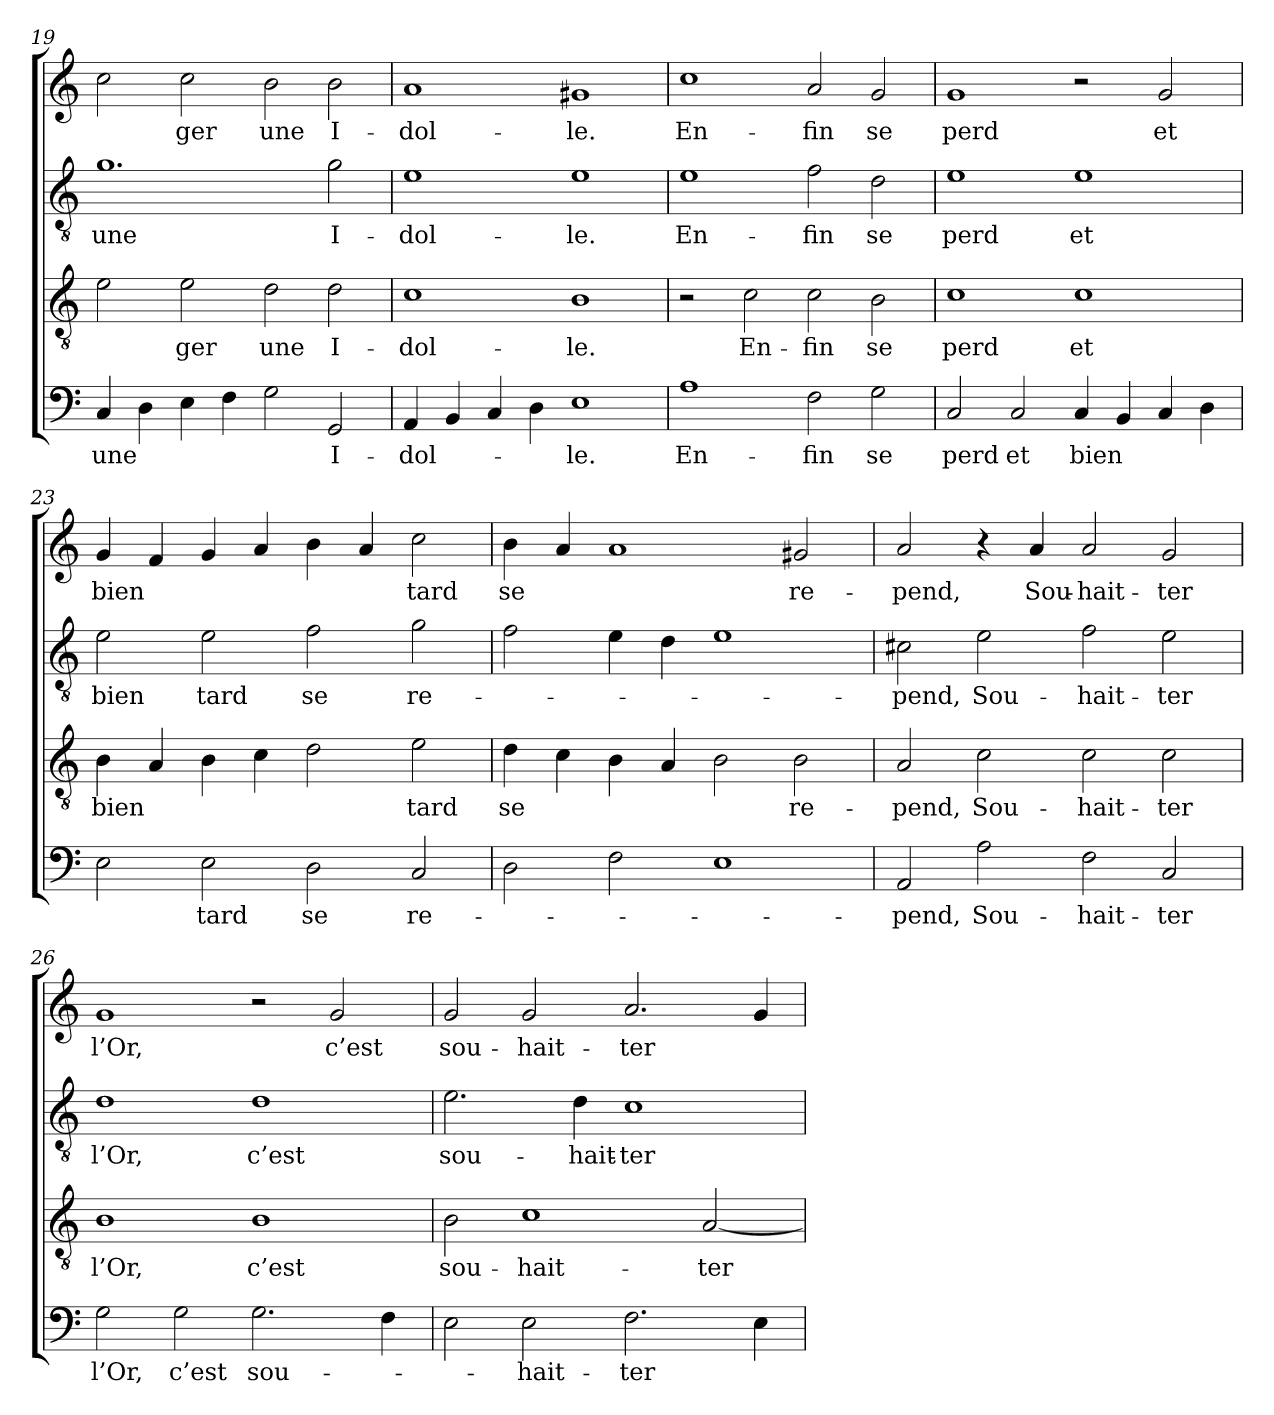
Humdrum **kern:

**kern	**text	**kern	**text	**kern	**text	**kern	**text
*part4	*part4	*part3	*part3	*part2	*part2	*part1	*part1
*staff4	*staff4	*staff3	*staff3	*staff2	*staff2	*staff1	*staff1
*clefF4	*	*clefGv2	*	*clefGv2	*	*clefG2	*
*k[]	*	*k[]	*	*k[]	*	*k[]	*
=19	=19	=19	=19	=19	=19	=19	=19
4C	une	2e	.	1.g	une	2cc	.
4D	.	.	.	.	.	.	.
4E	.	2e	-ger	.	.	2cc	-ger
4F	.	.	.	.	.	.	.
2G	.	2d	une	.	.	2b	une
2GG	I-	2d	I-	2g	I-	2b	I-
!!LO:LB:g=z
=20	=20	=20	=20	=20	=20	=20	=20
4AA	-dol-	1c	-dol-	1e	-dol-	1a	-dol-
4BB	.	.	.	.	.	.	.
4C	.	.	.	.	.	.	.
4D	.	.	.	.	.	.	.
1E	-le.	1B	-le.	1e	-le.	1g#X	-le.
=21	=21	=21	=21	=21	=21	=21	=21
1A	En-	2r	.	1e	En-	1cc	En-
.	.	2c	En-	.	.	.	.
2F	-fin	2c	-fin	2f	-fin	2a	-fin
2G	se	2B	se	2d	se	2g	se
=22	=22	=22	=22	=22	=22	=22	=22
2C	perd	1c	perd	1e	perd	1g	perd
2C	et	.	.	.	.	.	.
4C	bien	1c	et	1e	et	2r	.
4BB	.	.	.	.	.	.	.
4C	.	.	.	.	.	2g	et
4D	.	.	.	.	.	.	.
=23	=23	=23	=23	=23	=23	=23	=23
2E	.	4B	bien	2e	bien	4g	bien
.	.	4A	.	.	.	4f	.
2E	tard	4B	.	2e	tard	4g	.
.	.	4c	.	.	.	4a	.
2D	se	2d	.	2f	se	4b	.
.	.	.	.	.	.	4a	.
2C	re-	2e	tard	2g	re-	2cc	tard
=24	=24	=24	=24	=24	=24	=24	=24
2D	.	4d	se	2f	.	4b	se
.	.	4c	.	.	.	4a	.
2F	.	4B	.	4e	.	1a	.
.	.	4A	.	4d	.	.	.
1E	.	2B	.	1e	.	.	.
.	.	2B	re-	.	.	2g#X	re-
!!LO:LB:g=z
=25	=25	=25	=25	=25	=25	=25	=25
2AA	-pend,	2A	-pend,	2c#X	-pend,	2a	-pend,
2A	Sou-	2c	Sou-	2e	Sou-	4r	.
.	.	.	.	.	.	4a	Sou-
2F	-hait-	2c	-hait-	2f	-hait-	2a	-hait-
2C	-ter	2c	-ter	2e	-ter	2g	-ter
=26	=26	=26	=26	=26	=26	=26	=26
2G	l’Or,	1B	l’Or,	1d	l’Or,	1g	l’Or,
2G	c’est	.	.	.	.	.	.
2.G	sou-	1B	c’est	1d	c’est	2r	.
.	.	.	.	.	.	2g	c’est
4F	.	.	.	.	.	.	.
=27	=27	=27	=27	=27	=27	=27	=27
2E	.	2B	sou-	2.e	sou-	2g	sou-
2E	-hait-	1c	-hait-	.	.	2g	-hait-
.	.	.	.	4d	-hait-	.	.
2.F	-ter	.	.	1c	-ter	2.a	-ter
.	.	[2A	-ter	.	.	.	.
4E	.	.	.	.	.	4g	.
=	=	=	=	=	=	=	=
*-	*-	*-	*-	*-	*-	*-	*-
